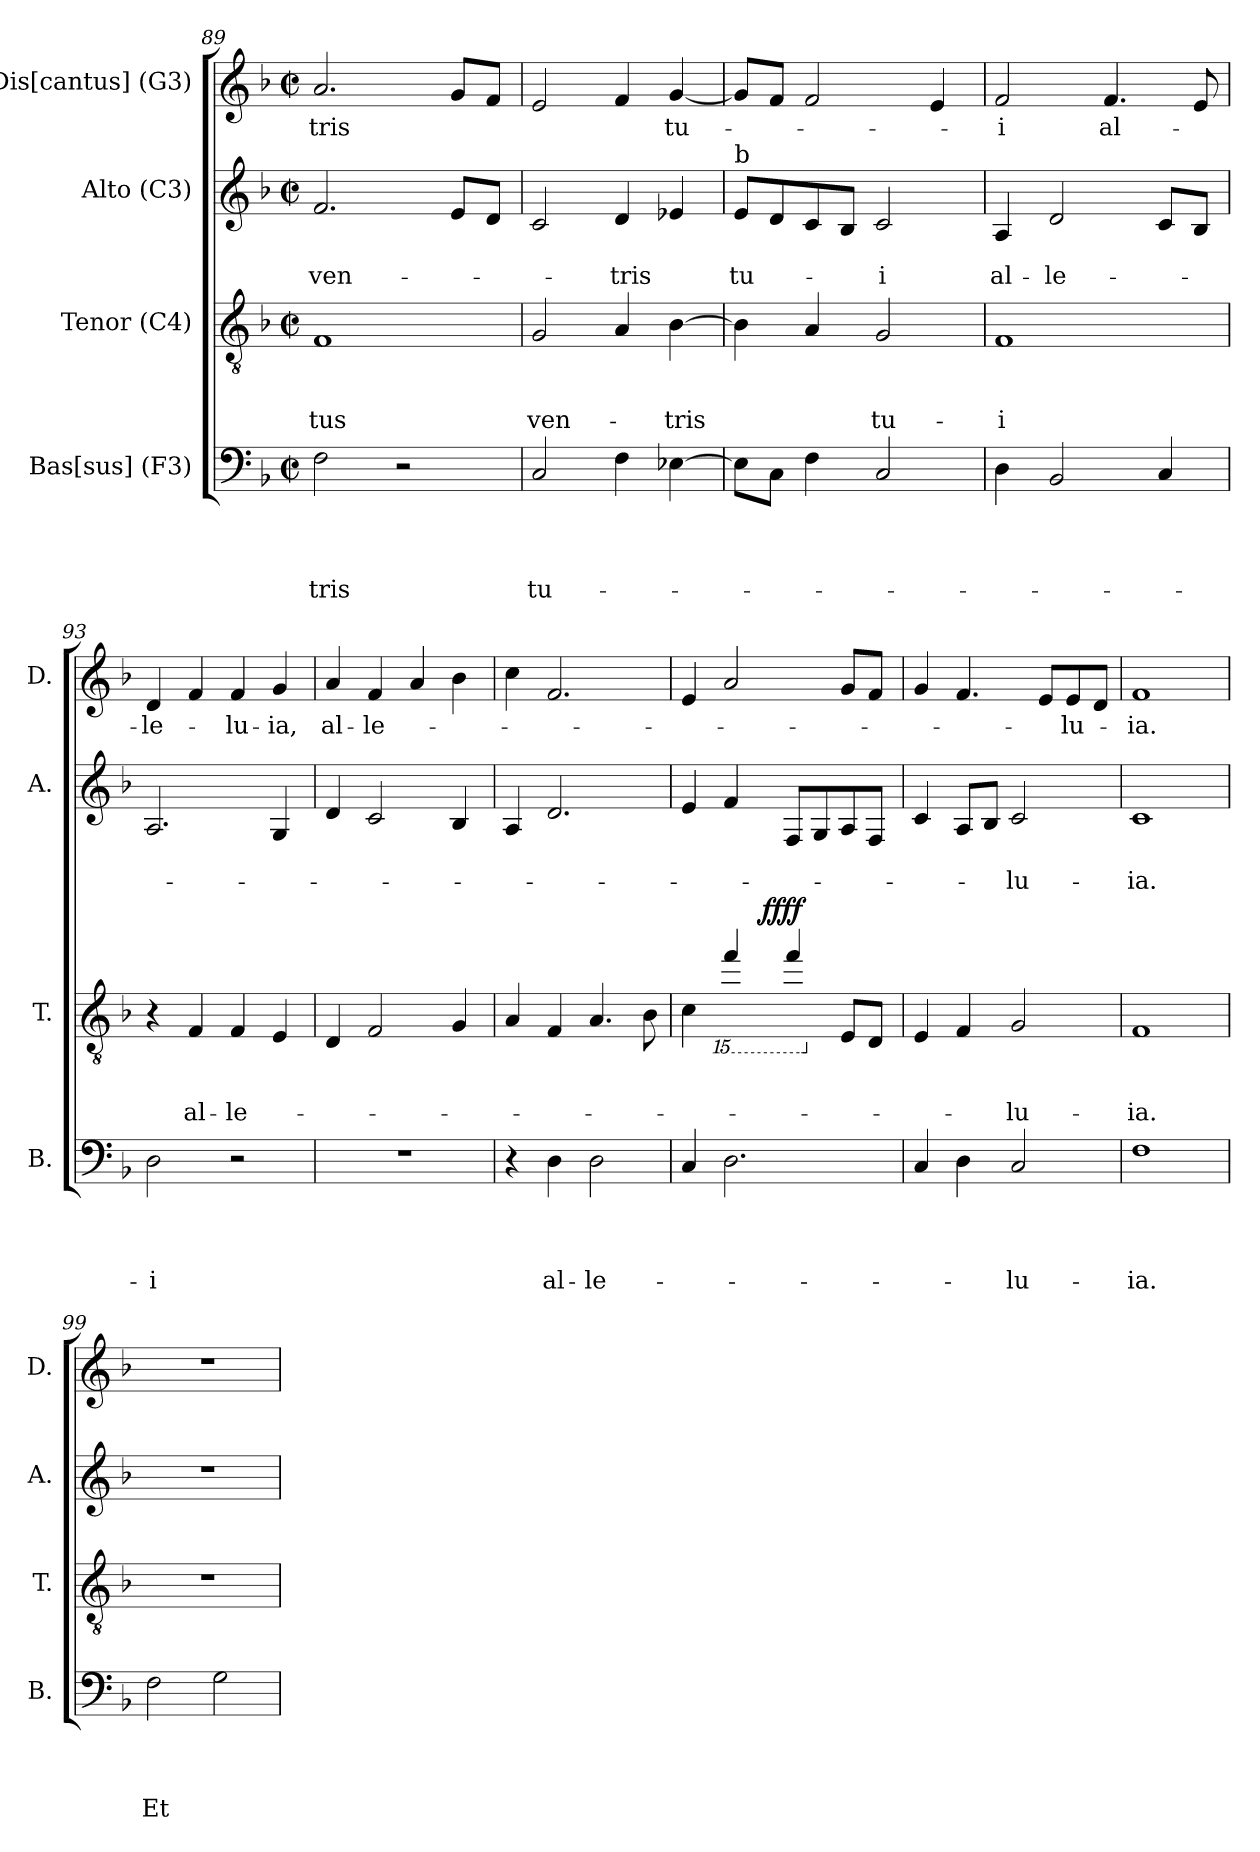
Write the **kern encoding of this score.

**kern	**text	**text	**text	**text	**kern	**text	**text	**text	**dynam	**kern	**text	**text	**kern	**text
*part4	*part4	*part4	*part4	*part4	*part3	*part3	*part3	*part3	*part3	*part2	*part2	*part2	*part1	*part1
*staff4	*staff4	*staff4	*staff4	*staff4	*staff3	*staff3	*staff3	*staff3	*staff3	*staff2	*staff2	*staff2	*staff1	*staff1
*I"Bas[sus] (F3)	*	*	*	*	*I"Tenor (C4)	*	*	*	*	*I"Alto (C3)	*	*	*I"Dis[cantus] (G3)	*
*I'B.	*	*	*	*	*I'T.	*	*	*	*	*I'A.	*	*	*I'D.	*
*clefF4	*	*	*	*	*clefGv2	*	*	*	*	*clefG2	*	*	*clefG2	*
*k[b-]	*	*	*	*	*k[b-]	*	*	*	*	*k[b-]	*	*	*k[b-]	*
*F:	*	*	*	*	*F:	*	*	*	*	*F:	*	*	*F:	*
*M2/2	*	*	*	*	*M2/2	*	*	*	*	*M2/2	*	*	*M2/2	*
*met(c|)	*	*	*	*	*met(c|)	*	*	*	*	*met(c|)	*	*	*met(c|)	*
=89	=89	=89	=89	=89	=89	=89	=89	=89	=89	=89	=89	=89	=89	=89
!	!	!	!	!LO:LY:b	!	!	!	!LO:LY:b	!	!	!	!LO:LY:b	!	!LO:LY:b
2F\	.	.	.	-tris	1F	.	.	-tus	.	2.f/	.	ven-	2.a/	-tris
2r	.	.	.	.	.	.	.	.	.	.	.	.	.	.
.	.	.	.	.	.	.	.	.	.	8e/L	.	.	8g/L	.
.	.	.	.	.	.	.	.	.	.	8d/J	.	.	8f/J	.
=90	=90	=90	=90	=90	=90	=90	=90	=90	=90	=90	=90	=90	=90	=90
!	!	!	!	!LO:LY:b	!	!	!	!LO:LY:b	!	!	!	!	!	!
2C/	.	.	.	tu-	2G/	.	.	ven-	.	2c/	.	.	2e/	.
!	!	!	!	!	!	!	!	!	!	!	!	!LO:LY:b	!	!
4F\	.	.	.	.	4A/	.	.	.	.	4d/	.	-tris	4f/	.
!	!	!	!	!	!	!	!	!LO:LY:b	!	!	!	!	!	!LO:LY:b
[>4E-X\	.	.	.	.	[>4B-\	.	.	-tris	.	4e-X/	.	.	[<4g/	tu-
=91	=91	=91	=91	=91	=91	=91	=91	=91	=91	=91	=91	=91	=91	=91
!	!	!	!	!	!	!	!	!	!	!LO:TX:a:t=b	!	!	!	!
!	!	!	!	!	!	!	!	!	!	!	!	!LO:LY:b	!	!
8E-\L]	.	.	.	.	4B-\]	.	.	.	.	8e/L	.	tu-	8g/L]	.
8C\J	.	.	.	.	.	.	.	.	.	8d/	.	.	8f/J	.
4F\	.	.	.	.	4A/	.	.	.	.	8c/	.	.	2f/	.
.	.	.	.	.	.	.	.	.	.	8B-/J	.	.	.	.
!	!	!	!	!	!	!	!	!LO:LY:b	!	!	!	!LO:LY:b	!	!
2C/	.	.	.	.	2G/	.	.	tu-	.	2c/	.	-i	.	.
.	.	.	.	.	.	.	.	.	.	.	.	.	4e</	.
!!LO:LB:g=z
=92	=92	=92	=92	=92	=92	=92	=92	=92	=92	=92	=92	=92	=92	=92
!	!	!	!	!	!	!	!	!LO:LY:b:rj	!	!	!	!LO:LY:b	!	!LO:LY:b
4D\	.	.	.	.	1F	.	.	-i	.	4A/	.	al-	2f/	-i
!	!	!	!	!	!	!	!	!	!	!	!	!LO:LY:b	!	!
2BB-/	.	.	.	.	.	.	.	.	.	2d/	.	-le-	.	.
!	!	!	!	!	!	!	!	!	!	!	!	!	!	!LO:LY:b
.	.	.	.	.	.	.	.	.	.	.	.	.	4.f/	al-
4C/	.	.	.	.	.	.	.	.	.	8c/L	.	.	.	.
.	.	.	.	.	.	.	.	.	.	8B-/J	.	.	8e/	.
=93	=93	=93	=93	=93	=93	=93	=93	=93	=93	=93	=93	=93	=93	=93
!	!	!	!	!LO:LY:b	!	!	!	!	!	!	!	!	!	!LO:LY:b
2D\	.	.	.	-i	4r	.	.	.	.	2.A/	.	.	4d/	-le-
!	!	!	!	!	!	!	!	!LO:LY:b	!	!	!	!	!	!
.	.	.	.	.	4F/	.	.	al-	.	.	.	.	4f/	.
!	!	!	!	!	!	!	!	!LO:LY:b	!	!	!	!	!	!LO:LY:b
2r	.	.	.	.	4F/	.	.	-le-	.	.	.	.	4f/	-lu-
!	!	!	!	!	!	!	!	!	!	!	!	!	!	!LO:LY:b
.	.	.	.	.	4E/	.	.	.	.	4G/	.	.	4g/	-ia,
=94	=94	=94	=94	=94	=94	=94	=94	=94	=94	=94	=94	=94	=94	=94
!	!	!	!	!	!	!	!	!	!	!	!	!	!	!LO:LY:b
1r	.	.	.	.	4D/	.	.	.	.	4d/	.	.	4a/	al-
!	!	!	!	!	!	!	!	!	!	!	!	!	!	!LO:LY:b
.	.	.	.	.	2F/	.	.	.	.	2c/	.	.	4f/	-le-
.	.	.	.	.	.	.	.	.	.	.	.	.	4a/	.
.	.	.	.	.	4G/	.	.	.	.	4B-/	.	.	4b-\	.
=95	=95	=95	=95	=95	=95	=95	=95	=95	=95	=95	=95	=95	=95	=95
4r	.	.	.	.	4A/	.	.	.	.	4A/	.	.	4cc\	.
!	!	!	!	!LO:LY:b	!	!	!	!	!	!	!	!	!	!
4D\	.	.	.	al-	4F/	.	.	.	.	2.d/	.	.	2.f/	.
!	!	!	!	!LO:LY:b	!	!	!	!	!	!	!	!	!	!
2D\	.	.	.	-le-	4.A/	.	.	.	.	.	.	.	.	.
.	.	.	.	.	8B-\	.	.	.	.	.	.	.	.	.
=96	=96	=96	=96	=96	=96	=96	=96	=96	=96	=96	=96	=96	=96	=96
*	*	*	*	*	*^	*	*	*	*	*	*	*	*	*
4C/	.	.	.	.	4c\	4ryy	.	.	.	.	4e/	.	.	4e/	.
*	*	*	*	*	*15ba	*	*	*	*	*	*	*	*	*	*
2.D\	.	.	.	.	4F/	8ryy	.	.	.	.	4f/	.	.	2a/	.
.	.	.	.	.	.	32ryy	.	.	.	.	.	.	.	.	.
!	!	!	!	!	!	!	!	!	!	!LO:DY:b	!	!	!	!	!
.	.	.	.	.	.	2ryy	.	.	.	ffff	.	.	.	.	.
.	.	.	.	.	4F/	.	.	.	.	.	8F/L	.	.	.	.
.	.	.	.	.	.	.	.	.	.	.	8G/	.	.	.	.
*	*	*	*	*	*X15ba	*	*	*	*	*	*	*	*	*	*
.	.	.	.	.	8E/L	.	.	.	.	.	8A/	.	.	8g/L	.
.	.	.	.	.	8D/J	.	.	.	.	.	8F/J	.	.	8f/J	.
.	.	.	.	.	.	16.ryy	.	.	.	.	.	.	.	.	.
*	*	*	*	*	*v	*v	*	*	*	*	*	*	*	*	*
=97	=97	=97	=97	=97	=97	=97	=97	=97	=97	=97	=97	=97	=97	=97
4C/	.	.	.	.	4E/	.	.	.	.	4c/	.	.	4g/	.
4D\	.	.	.	.	4F/	.	.	.	.	8A/L	.	.	4.f/	.
.	.	.	.	.	.	.	.	.	.	8B-/J	.	.	.	.
!	!	!	!	!LO:LY:b	!	!	!	!LO:LY:b	!	!	!	!LO:LY:b	!	!
2C/	.	.	.	-lu-	2G/	.	.	-lu-	.	2c/	.	-lu-	.	.
.	.	.	.	.	.	.	.	.	.	.	.	.	8e/L	.
!	!	!	!	!	!	!	!	!	!	!	!	!	!	!LO:LY:b
.	.	.	.	.	.	.	.	.	.	.	.	.	8e/	-lu-
.	.	.	.	.	.	.	.	.	.	.	.	.	8d/J	.
=98	=98	=98	=98	=98	=98	=98	=98	=98	=98	=98	=98	=98	=98	=98
!	!	!	!	!LO:LY:b	!	!	!	!LO:LY:b	!	!	!	!LO:LY:b	!	!LO:LY:b
1F	.	.	.	-ia.	1F	.	.	-ia.	.	1c	.	-ia.	1f	-ia.
!!LO:LB:g=z
=99	=99	=99	=99	=99	=99	=99	=99	=99	=99	=99	=99	=99	=99	=99
!	!	!	!	!LO:LY:b	!	!	!	!	!	!	!	!	!	!
2F\	.	.	.	Et	1r	.	.	.	.	1r	.	.	1r	.
2G\	.	.	.	.	.	.	.	.	.	.	.	.	.	.
=	=	=	=	=	=	=	=	=	=	=	=	=	=	=
*-	*-	*-	*-	*-	*-	*-	*-	*-	*-	*-	*-	*-	*-	*-
